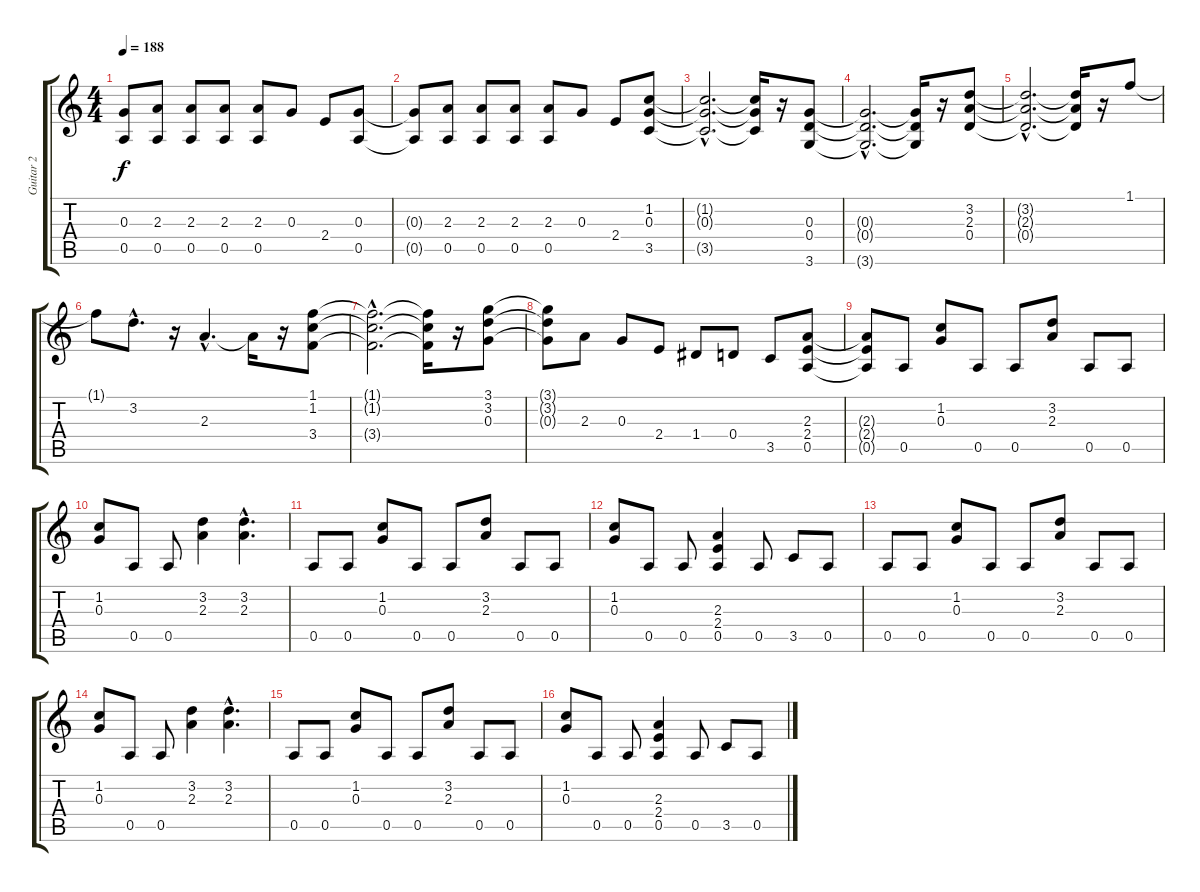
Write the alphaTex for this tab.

\track ("Guitar 2" "Guitar 2") {instrument distortionguitar}
\staff {score tabs}
\tuning (E4 B3 G3 D3 A2 E2) {hide}
\ts (4 4)
\tempo 188
\clef g2
\ks c
(0.3{t} 0.5{t}).8{dy f} (2.3 0.5).8 (2.3 0.5).8 (2.3 0.5).8 (2.3 0.5).8 0.3.8 2.4.8 (0.3 0.5).8 |
(0.3{t} 0.5{t}).8 (2.3 0.5).8 (2.3 0.5).8 (2.3 0.5).8 (2.3 0.5).8 0.3.8 2.4.8 (1.2 0.3 3.5).8 |
(1.2{hac t} 0.3{hac t} 3.5{hac t}).2{d} (1.2{t} 0.3{t} 3.5{t}).16 r.16 (0.3 0.4 3.6).8 |
(0.3{hac t} 0.4{hac t} 3.6{hac t}).2{d} (0.3{t} 0.4{t} 3.6{t}).16 r.16 (3.2 2.3 0.4).8 |
(3.2{hac t} 2.3{hac t} 0.4{hac t}).2{d} (3.2{t} 2.3{t} 0.4{t}).16 r.16 1.1.8 |
1.1{t}.8 3.2{hac}.8{d} r.16 2.3{hac}.4{d} 2.3{t}.16 r.16 (1.1 1.2 3.4).8 |
(1.1{hac t} 1.2{hac t} 3.4{hac t}).2{d} (1.1{t} 1.2{t} 3.4{t}).16 r.16 (3.1 3.2 0.3).8 |
(3.1{t} 3.2{t} 0.3{t}).8 2.3.8 0.3.8 2.4.8 1.4.8 0.4.8 3.5.8 (2.3 2.4 0.5).8 |
(2.3{t} 2.4{t} 0.5{t}).8 0.5.8 (1.2 0.3).8 0.5.8 0.5.8 (3.2 2.3).8 0.5.8 0.5.8 |
(1.2 0.3).8 0.5.8 0.5.8 (3.2 2.3).4 (3.2{hac} 2.3{hac}).4{d} |
0.5.8 0.5.8 (1.2 0.3).8 0.5.8 0.5.8 (3.2 2.3).8 0.5.8 0.5.8 |
(1.2 0.3).8 0.5.8 0.5.8 (2.3 2.4 0.5).4 0.5.8 3.5.8 0.5.8 |
0.5.8 0.5.8 (1.2 0.3).8 0.5.8 0.5.8 (3.2 2.3).8 0.5.8 0.5.8 |
(1.2 0.3).8 0.5.8 0.5.8 (3.2 2.3).4 (3.2{hac} 2.3{hac}).4{d} |
0.5.8 0.5.8 (1.2 0.3).8 0.5.8 0.5.8 (3.2 2.3).8 0.5.8 0.5.8 |
(1.2 0.3).8 0.5.8 0.5.8 (2.3 2.4 0.5).4 0.5.8 3.5.8 0.5.8
